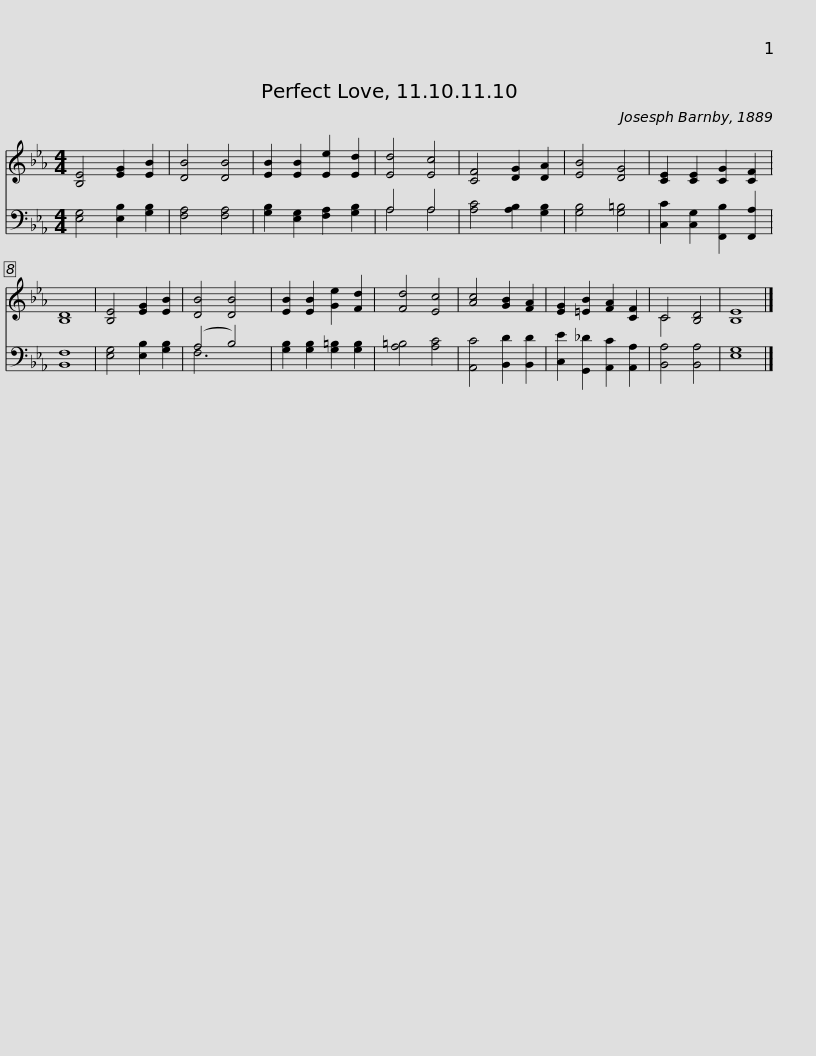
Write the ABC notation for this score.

X:1
%%score ( 1 2 ) ( 3 4 )
L:1/8
M:4/4
I:linebreak $
K:Eb
V:1 treble
V:2 treble
V:3 bass
V:4 bass
V:1
 [B,E]4 [EG]2 [EB]2 | [DB]4 [DB]4 | [EB]2 [EB]2 [Ee]2 [Ed]2 | [Ed]4 [Ec]4 | [CF]4 [DG]2 [DA]2 | %5
 [EB]4 [DG]4 | [CE]2 [CE]2 [CG]2 [CF]2 | [B,D]8 | [B,E]4 [EG]2 [EB]2 | [DB]4 [DB]4 | %10
 [EB]2 [EB]2 [Ge]2 [Fd]2 |$ [Fd]4 [Ec]4 | [Ac]4 [GB]2 [FA]2 | [EG]2 [=EB]2 [FA]2 [CF]2 | C4 [B,D]4 | %15
 [B,E]8 |] %16
V:2
 x8 | x8 | x8 | x8 | x8 | %5
 x8 | x8 | x8 | x8 | x8 | %10
 x8 |$ x8 | x8 | x8 | C4 x4 | %15
 x8 |] %16
V:3
 [E,G,]4 [E,B,]2 [G,B,]2 | [F,A,]4 [F,A,]4 | [G,B,]2 [E,G,]2 [F,A,]2 [G,B,]2 | A,4 A,4 | [A,C]4 [A,B,]2 [G,B,]2 | %5
 [G,B,]4 [G,=B,]4 | [C,C]2 [C,G,]2 [F,,B,]2 [F,,A,]2 | [B,,F,]8 | [E,G,]4 [E,B,]2 [G,B,]2 | (A,4 B,4) | %10
 [G,B,]2 [G,B,]2 [G,=B,]2 [G,B,]2 |$ [A,=B,]4 [A,C]4 | [A,,C]4 [B,,D]2 [B,,D]2 | [C,E]2 [G,,_D]2 [A,,C]2 [A,,A,]2 | [B,,A,]4 [B,,A,]4 | %15
 [E,G,]8 |] %16
V:4
 x8 | x8 | x8 | A,4 A,4 | x8 | %5
 x8 | x8 | x8 | x8 | F,6 x2 | %10
 x8 |$ x8 | x8 | x8 | x8 | %15
 x8 |] %16
